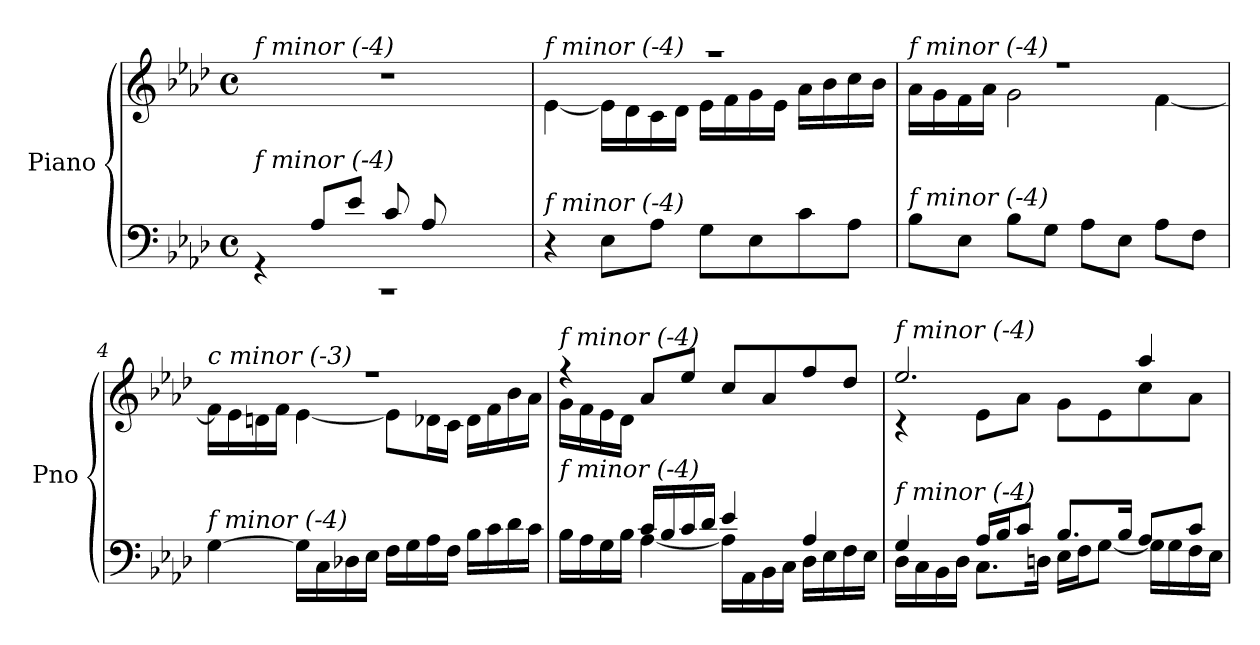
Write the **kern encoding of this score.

**kern	**kern
*part1	*part1
*staff2	*staff1
*I"Piano	*
*I'Pno	*
*clefF4	*clefG2
*k[b-e-a-d-]	*k[b-e-a-d-]
*M4/4	*M4/4
*met(c)	*met(c)
=1	=1
*^	*^
!	!	!LO:TX:i:t=f minor (-4)	!
!LO:TX:i:t=f minor (-4)	!	!	!
1rCC	4r	1r	2.ryy
.	8A-/L	.	.
.	8e-/J	.	.
.	8c/L	.	.
.	8A-/	.	.
.	4ryy	.	8f\
.	.	.	8d-\J
*v	*v	*	*
=2	=2	=2
!	!LO:TX:i:t=f minor (-4)	!
!LO:TX:i:t=f minor (-4)	!	!
4r	1r	[4e-\
8E-\L	.	16e-\LL]
.	.	16d-\
8A-\J	.	16c\
.	.	16d-\JJ
8G\L	.	16e-\LL
.	.	16f\
8E-\	.	16g\
.	.	16e-\JJ
8c\	.	16a-\LL
.	.	16b-\
8A-\J	.	16cc\
.	.	16b-\JJ
=3	=3	=3
!	!LO:TX:i:t=f minor (-4)	!
!LO:TX:i:t=f minor (-4)	!	!
8B-\L	1r	16a-\LL
.	.	16g\
8E-\J	.	16f\
.	.	16a-\JJ
8B-\L	.	2g\
8G\J	.	.
8A-\L	.	.
8E-\J	.	.
8A-\L	.	[4f\
8F\J	.	.
!!LO:LB:g=z	!!
=4	=4	=4
!	!LO:TX:i:t=c minor (-3)	!
!LO:TX:i:t=f minor (-4)	!	!
[4G\	1r	16f\LL]
.	.	16e-\
.	.	16dn\
.	.	16f\JJ
16G\LL]	.	[4e-\
16C\	.	.
16D-X\	.	.
16E-\JJ	.	.
16F\LL	.	8e-\L]
16G\	.	.
16A-\	.	16d-X\L
16F\JJ	.	16c\JJ
16B-\LL	.	16d-\LL
16c\	.	16f\
16d-\	.	16b-\
16c\JJ	.	16a-\JJ
=5	=5	=5
*^	*	*
!	!	!LO:TX:i:t=f minor (-4)	!
!LO:TX:i:t=f minor (-4)	!	!	!
4ryy	16B-\LL	4r	16g\LL
.	16A-\	.	16f\
.	16G\	.	16e-\
.	16B-\JJ	.	16d-\JJ
16c/LL	[4A-\	8a-/L	2.ryy
16B-/	.	.	.
16c/	.	8ee-/J	.
16d-/JJ	.	.	.
4e-/	16A-\LL]	8cc/L	.
.	16AA-\	.	.
.	16BB-\	8a-/	.
.	16C\JJ	.	.
4A-/	16D-\LL	8ff/	.
.	16E-\	.	.
.	16F\	8dd-/J	.
.	16E-\JJ	.	.
!!LO:LB:g=z	!!
=6	=6	=6	=6
!	!	!LO:TX:i:t=f minor (-4)	!
!LO:TX:i:t=f minor (-4)	!	!	!
4G/	16D-\LL	2.ee-/	4r
.	16C\	.	.
.	16BB-\	.	.
.	16D-\JJ	.	.
16A-/LL	8.C\L	.	8e-\L
16B-/J	.	.	.
8c/J	.	.	8a-\J
.	16Dn\Jk	.	.
8.B-/L	16E-\LL	.	8g\L
.	16F\J	.	.
.	[8G\J	.	8e-\
16B-/Jk	.	.	.
8A-/L	16G\LL]	4aa-/	8cc\
.	16G\	.	.
8c/J	16F\	.	8a-\J
.	16E-\JJ	.	.
*v	*v	*	*
*	*v	*v
=	=
*-	*-
